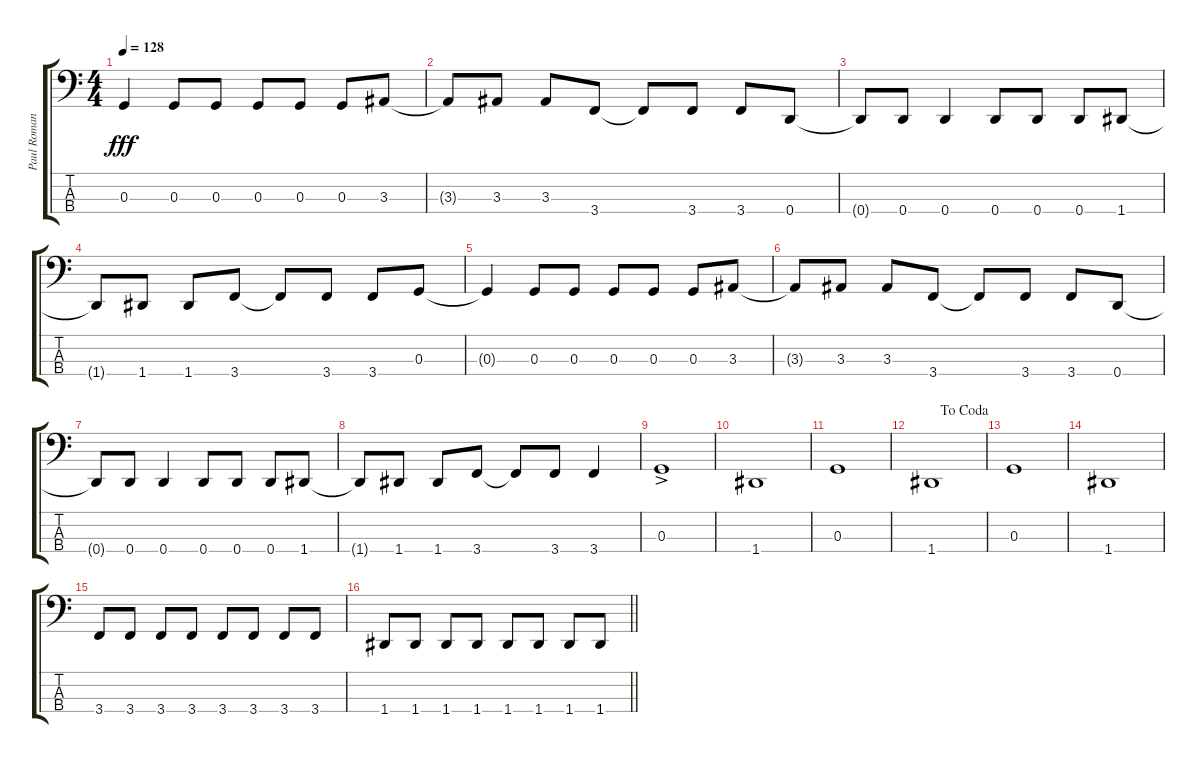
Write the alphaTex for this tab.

\track ("Paul Romanko" "Paul Roman") {instrument electricbasspick}
\staff {score tabs}
\tuning (F2 C2 G1 D1) {hide}
\ts (4 4)
\tempo 128
\clef f4
\ks c
0.3{t}.4{dy fff} 0.3.8 0.3.8 0.3.8 0.3.8 0.3.8 3.3.8 |
3.3{t}.8 3.3.8 3.3.8 3.4.8 3.4{t}.8 3.4.8 3.4.8 0.4.8 |
0.4{t}.8 0.4.8 0.4.4 0.4.8 0.4.8 0.4.8 1.4.8 |
1.4{t}.8 1.4.8 1.4.8 3.4.8 3.4{t}.8 3.4.8 3.4.8 0.3.8 |
0.3{t}.4 0.3.8 0.3.8 0.3.8 0.3.8 0.3.8 3.3.8 |
3.3{t}.8 3.3.8 3.3.8 3.4.8 3.4{t}.8 3.4.8 3.4.8 0.4.8 |
0.4{t}.8 0.4.8 0.4.4 0.4.8 0.4.8 0.4.8 1.4.8 |
1.4{t}.8 1.4.8 1.4.8 3.4.8 3.4{t}.8 3.4.8 3.4.4 |
0.3{ac}.1 |
1.4.1 |
0.3.1 |
\jump dacoda
1.4.1 |
0.3.1 |
1.4.1 |
3.4.8 3.4.8 3.4.8 3.4.8 3.4.8 3.4.8 3.4.8 3.4.8 |
\barLineRight lightlight
1.4.8 1.4.8 1.4.8 1.4.8 1.4.8 1.4.8 1.4.8 1.4.8
